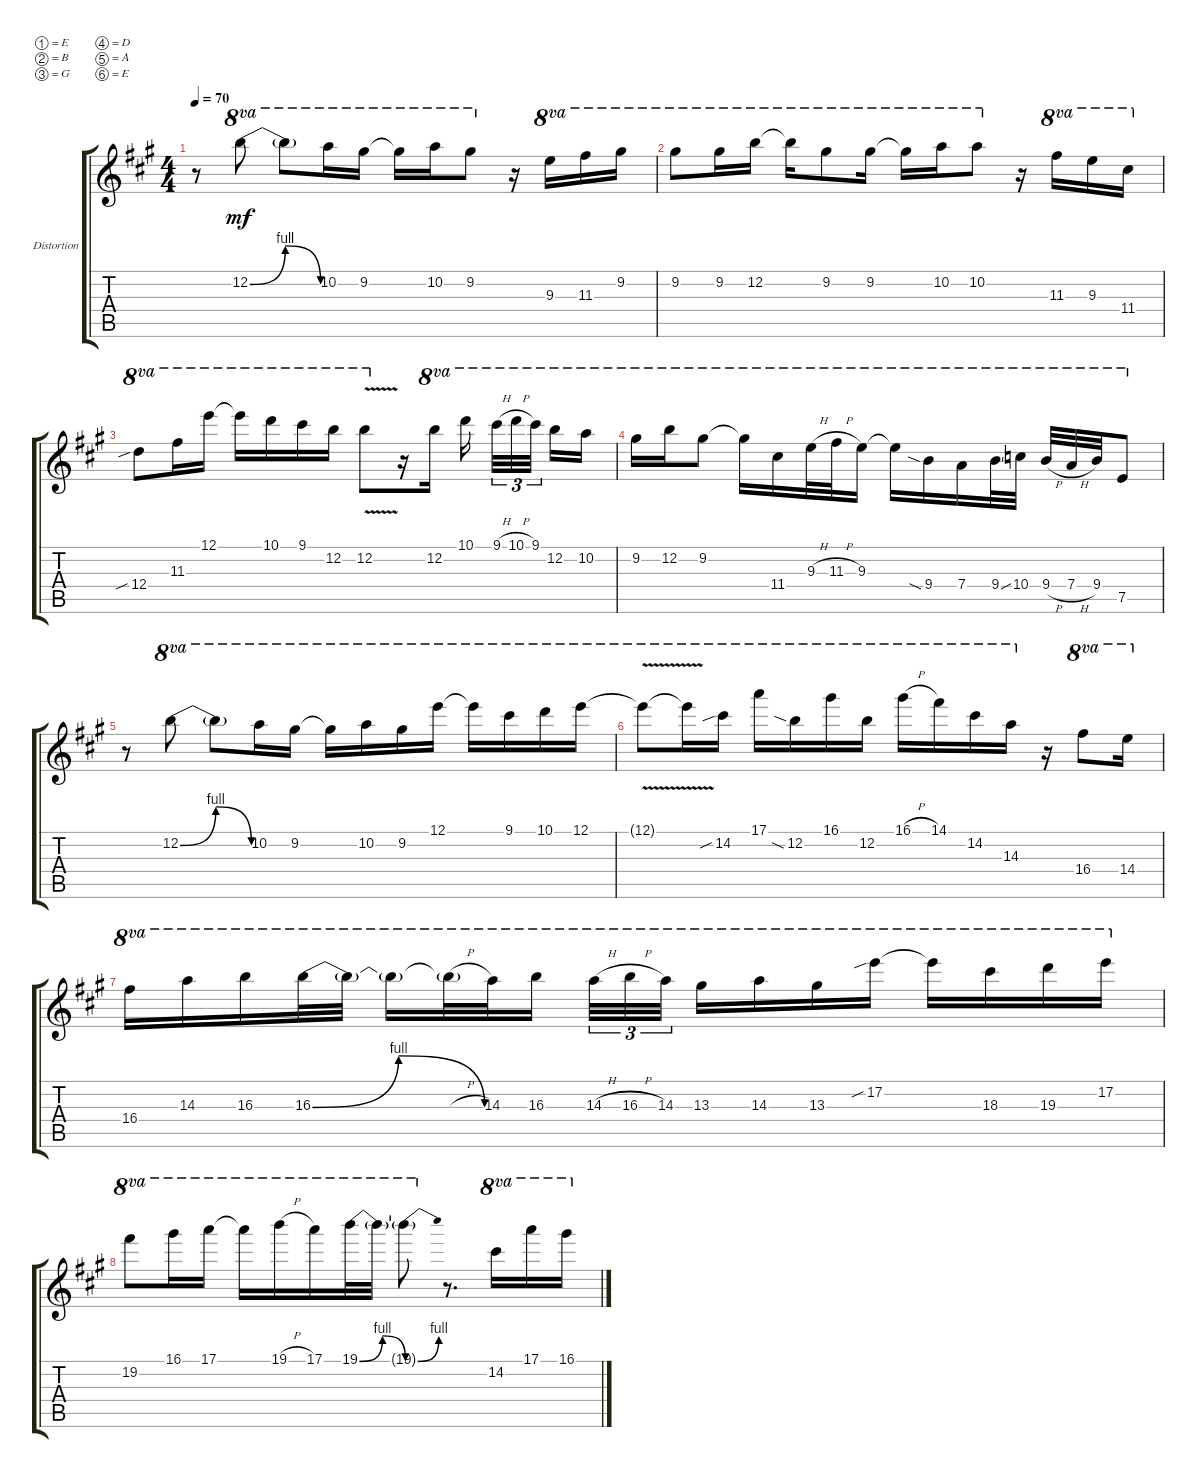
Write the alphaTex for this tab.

\bracketExtendMode groupsimilarinstruments
\firstSystemTrackNameOrientation horizontal
\otherSystemsTrackNameOrientation horizontal
\track ("Distortion Lead Guitar" "Distortion") {instrument distortionguitar}
\staff {score tabs}
\tuning (E5 B4 G4 D4 A3 E3)
\ts (4 4)
\tempo 70
\clef g2
\ks a
r.8{dy mf} 12.2{be (bendrelease 0 0 22.8 4 29.4 4 38.4 0)}.8{ot 8va} 12.2{t}.8{ot 8va} 10.2.16{ot 8va} 9.2.16{ot 8va} 9.2{t}.16{ot 8va} 10.2.16{ot 8va} 9.2.8{ot 8va} r.16 9.3.16{ot 8va} 11.3.16{ot 8va} 9.2.16{ot 8va} |
9.2.8{ot 8va} 9.2.16{ot 8va} 12.2.16{ot 8va} 12.2{t}.16{ot 8va} 9.2.8{ot 8va} 9.2.16{ot 8va} 9.2{t}.16{ot 8va} 10.2.16{ot 8va} 10.2.8{ot 8va} r.16 11.3.16{ot 8va} 9.3.16{ot 8va} 11.4.16{ot 8va} |
12.4{sib}.8{ot 8va} 11.3.16{ot 8va} 12.1.16{ot 8va} 12.1{t}.16{ot 8va} 10.1.16{ot 8va} 9.1.16{ot 8va} 12.2.16{ot 8va} 12.2{v}.8{ot 8va} r.16 12.2.16{ot 8va} 10.1.16{ot 8va} 9.1{h}.32{tu (3 2) ot 8va} 10.1{h}.32{tu (3 2) ot 8va} 9.1.32{tu (3 2) ot 8va} 12.2.16{ot 8va} 10.2.16{ot 8va} |
9.2.16{ot 8va} 12.2.16{ot 8va} 9.2.8{ot 8va} 9.2{t}.16{ot 8va} 11.4.16{ot 8va} 9.3{h}.32{ot 8va} 11.3{h}.32{ot 8va} 9.3.16{ot 8va} 9.3{t}.16{ot 8va} 9.4{sia}.16{ot 8va} 7.4.16{ot 8va} 9.4{ss}.32{ot 8va} 10.4.32{ot 8va} 9.4{h}.32{ot 8va} 7.4{h}.32{ot 8va} 9.4.32{ot 8va} 7.5.8{ot 8va} |
r.8 12.2{be (bendrelease 0 0 21.599999999999998 4 31.2 4 44.4 0)}.8{ot 8va} 12.2{t}.8{ot 8va} 10.2.16{ot 8va} 9.2.16{ot 8va} 9.2{t}.16{ot 8va} 10.2.16{ot 8va} 9.2.16{ot 8va} 12.1.16{ot 8va} 12.1{t}.16{ot 8va} 9.1.16{ot 8va} 10.1.16{ot 8va} 12.1.16{ot 8va} |
12.1{v t}.8{ot 8va} 12.1{t}.16{ot 8va} 14.2{sib}.16{ot 8va} 17.1.16{ot 8va} 12.2{sia}.16{ot 8va} 16.1.16{ot 8va} 12.2.16{ot 8va} 16.1{h}.16{ot 8va} 14.1.16{ot 8va} 14.2.16{ot 8va} 14.3.16{ot 8va} r.16 16.4.8{ot 8va} 14.4.16{ot 8va} |
16.4.16{ot 8va} 14.3.16{ot 8va} 16.3.16{ot 8va} 16.3{be (bendrelease 0 0 22.2 4 49.199999999999996 4 53.4 0)}.32{ot 8va} 16.3{t}.32{ot 8va} 16.3{t}.16{ot 8va} 16.3{h t}.32{ot 8va} 14.3.32{ot 8va} 16.3.16{ot 8va} 14.3{h}.32{tu (3 2) ot 8va} 16.3{h}.32{tu (3 2) ot 8va} 14.3.32{tu (3 2) ot 8va} 13.3.16{ot 8va} 14.3.16{ot 8va} 13.3.16{ot 8va} 17.2{sib}.16{ot 8va} 17.2{t}.16{ot 8va} 18.3.16{ot 8va} 19.3.16{ot 8va} 17.2.16{ot 8va} |
19.2.8{ot 8va} 16.1.16{ot 8va} 17.1.16{ot 8va} 17.1{t}.16{ot 8va} 19.1{h}.16{ot 8va} 17.1.16{ot 8va} 19.1{be (bendrelease 0 0 10.2 4 20.4 4 30 0)}.32{ot 8va} 19.1{t}.32{ot 8va} 19.1{be (bend 0 0 15 4) t}.8{ot 8va} r.8{d} 14.2.16{ot 8va} 17.1.16{ot 8va} 16.1.16{ot 8va}
